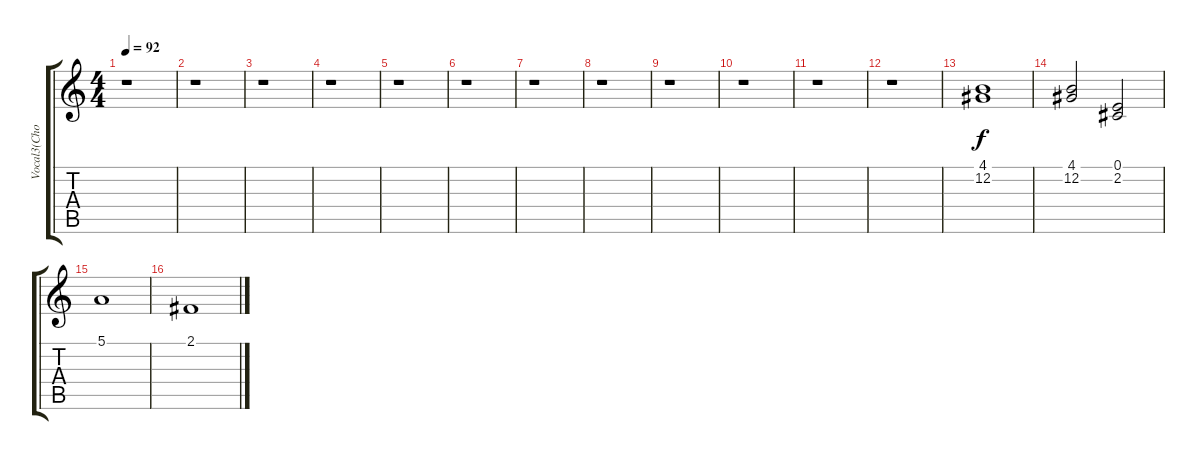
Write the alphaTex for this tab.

\track ("Vocal3(Chorus)" "Vocal3(Cho") {instrument choiraahs}
\staff {score tabs}
\tuning (E4 B3 G3 D3 A2 E2) {hide}
\ts (4 4)
\tempo 92
\clef g2
\ks c
r.1{dy fff} |
r.1 |
r.1 |
r.1 |
r.1 |
r.1 |
r.1 |
r.1 |
r.1 |
r.1 |
r.1 |
r.1 |
(4.1 12.2).1{dy f} |
(4.1 12.2).2 (0.1 2.2).2 |
5.1.1 |
2.1.1
